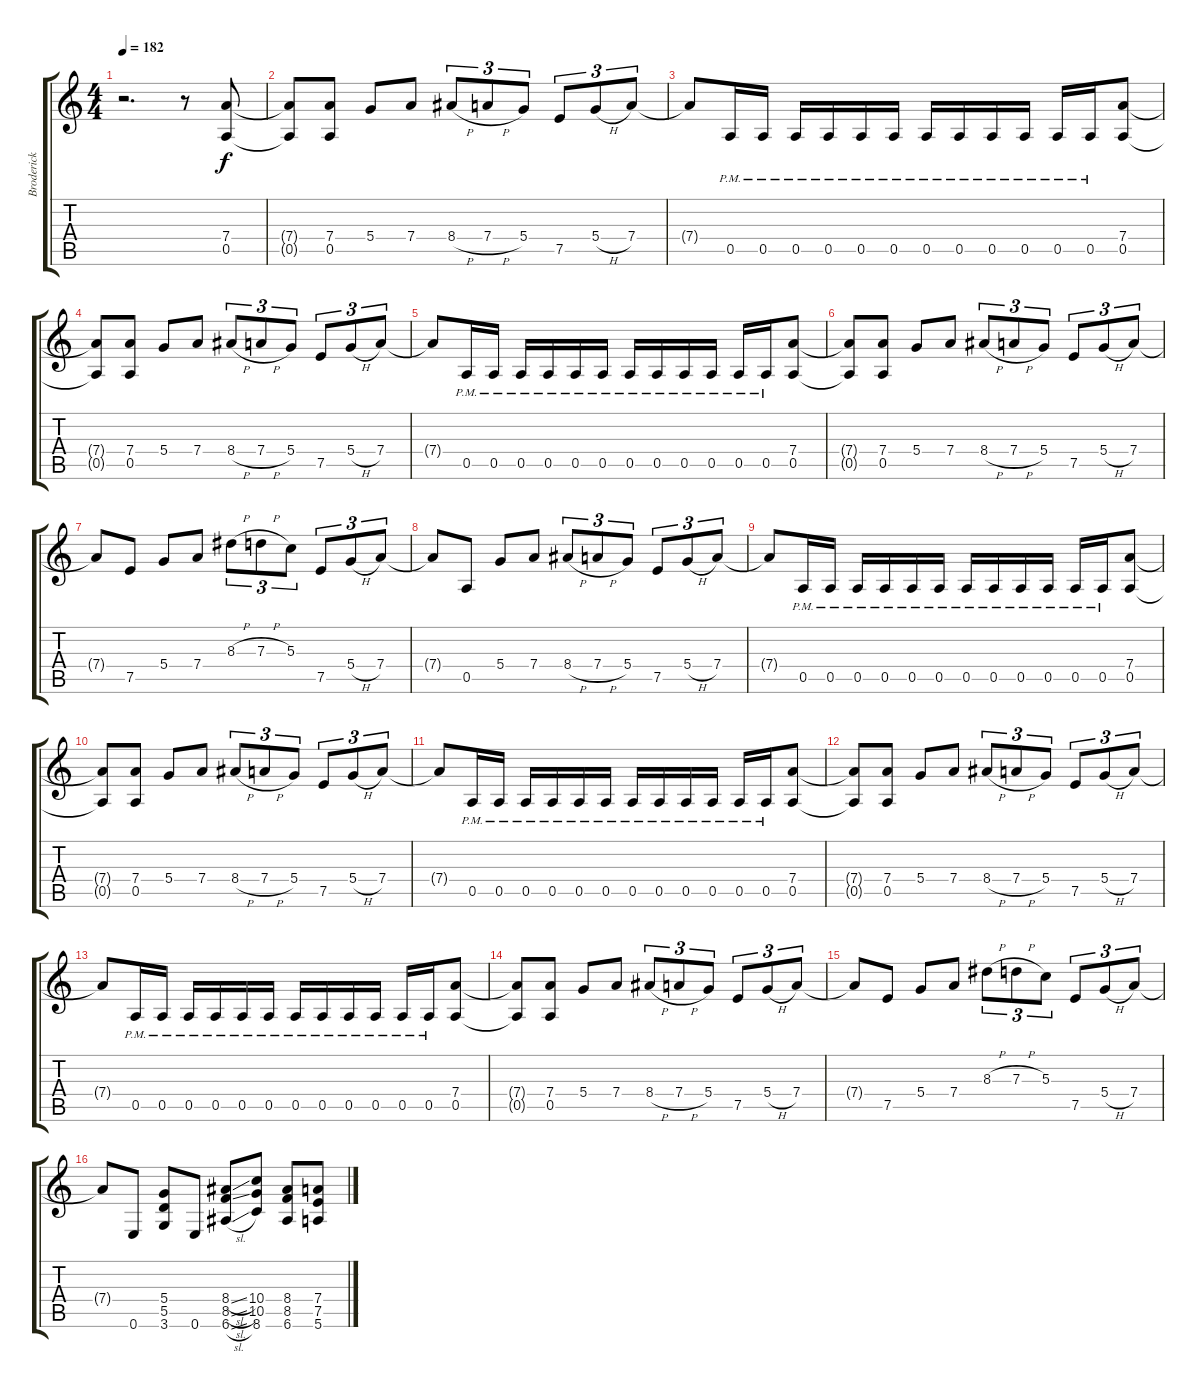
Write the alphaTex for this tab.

\track ("Broderick Rhythm" "Broderick ") {instrument distortionguitar}
\staff {score tabs}
\tuning (E4 B3 G3 D3 A2 E2) {hide}
\ts (4 4)
\tempo 182
\clef g2
\ks c
r.2{d dy f} r.8 (7.4 0.5).8 |
(7.4{t} 0.5{t}).8 (7.4 0.5).8 5.4.8 7.4.8 8.4{h}.8{tu (3 2)} 7.4{h}.8{tu (3 2)} 5.4.8{tu (3 2)} 7.5.8{tu (3 2)} 5.4{h}.8{tu (3 2)} 7.4.8{tu (3 2)} |
7.4{t}.8 0.5{pm}.16 0.5{pm}.16 0.5{pm}.16 0.5{pm}.16 0.5{pm}.16 0.5{pm}.16 0.5{pm}.16 0.5{pm}.16 0.5{pm}.16 0.5{pm}.16 0.5{pm}.16 0.5{pm}.16 (7.4 0.5).8 |
(7.4{t} 0.5{t}).8 (7.4 0.5).8 5.4.8 7.4.8 8.4{h}.8{tu (3 2)} 7.4{h}.8{tu (3 2)} 5.4.8{tu (3 2)} 7.5.8{tu (3 2)} 5.4{h}.8{tu (3 2)} 7.4.8{tu (3 2)} |
7.4{t}.8 0.5{pm}.16 0.5{pm}.16 0.5{pm}.16 0.5{pm}.16 0.5{pm}.16 0.5{pm}.16 0.5{pm}.16 0.5{pm}.16 0.5{pm}.16 0.5{pm}.16 0.5{pm}.16 0.5{pm}.16 (7.4 0.5).8 |
(7.4{t} 0.5{t}).8 (7.4 0.5).8 5.4.8 7.4.8 8.4{h}.8{tu (3 2)} 7.4{h}.8{tu (3 2)} 5.4.8{tu (3 2)} 7.5.8{tu (3 2)} 5.4{h}.8{tu (3 2)} 7.4.8{tu (3 2)} |
7.4{t}.8 7.5.8 5.4.8 7.4.8 8.3{h}.8{tu (3 2)} 7.3{h}.8{tu (3 2)} 5.3.8{tu (3 2)} 7.5.8{tu (3 2)} 5.4{h}.8{tu (3 2)} 7.4.8{tu (3 2)} |
7.4{t}.8 0.5.8 5.4.8 7.4.8 8.4{h}.8{tu (3 2)} 7.4{h}.8{tu (3 2)} 5.4.8{tu (3 2)} 7.5.8{tu (3 2)} 5.4{h}.8{tu (3 2)} 7.4.8{tu (3 2)} |
7.4{t}.8 0.5{pm}.16 0.5{pm}.16 0.5{pm}.16 0.5{pm}.16 0.5{pm}.16 0.5{pm}.16 0.5{pm}.16 0.5{pm}.16 0.5{pm}.16 0.5{pm}.16 0.5{pm}.16 0.5{pm}.16 (7.4 0.5).8 |
(7.4{t} 0.5{t}).8 (7.4 0.5).8 5.4.8 7.4.8 8.4{h}.8{tu (3 2)} 7.4{h}.8{tu (3 2)} 5.4.8{tu (3 2)} 7.5.8{tu (3 2)} 5.4{h}.8{tu (3 2)} 7.4.8{tu (3 2)} |
7.4{t}.8 0.5{pm}.16 0.5{pm}.16 0.5{pm}.16 0.5{pm}.16 0.5{pm}.16 0.5{pm}.16 0.5{pm}.16 0.5{pm}.16 0.5{pm}.16 0.5{pm}.16 0.5{pm}.16 0.5{pm}.16 (7.4 0.5).8 |
(7.4{t} 0.5{t}).8 (7.4 0.5).8 5.4.8 7.4.8 8.4{h}.8{tu (3 2)} 7.4{h}.8{tu (3 2)} 5.4.8{tu (3 2)} 7.5.8{tu (3 2)} 5.4{h}.8{tu (3 2)} 7.4.8{tu (3 2)} |
7.4{t}.8 0.5{pm}.16 0.5{pm}.16 0.5{pm}.16 0.5{pm}.16 0.5{pm}.16 0.5{pm}.16 0.5{pm}.16 0.5{pm}.16 0.5{pm}.16 0.5{pm}.16 0.5{pm}.16 0.5{pm}.16 (7.4 0.5).8 |
(7.4{t} 0.5{t}).8 (7.4 0.5).8 5.4.8 7.4.8 8.4{h}.8{tu (3 2)} 7.4{h}.8{tu (3 2)} 5.4.8{tu (3 2)} 7.5.8{tu (3 2)} 5.4{h}.8{tu (3 2)} 7.4.8{tu (3 2)} |
7.4{t}.8 7.5.8 5.4.8 7.4.8 8.3{h}.8{tu (3 2)} 7.3{h}.8{tu (3 2)} 5.3.8{tu (3 2)} 7.5.8{tu (3 2)} 5.4{h}.8{tu (3 2)} 7.4.8{tu (3 2)} |
7.4{t}.8 0.6.8 (5.4 5.5 3.6).8 0.6.8 (8.4{sl} 8.5{sl} 6.6{sl}).8 (10.4 10.5 8.6).8 (8.4 8.5 6.6).8 (7.4 7.5 5.6).8
